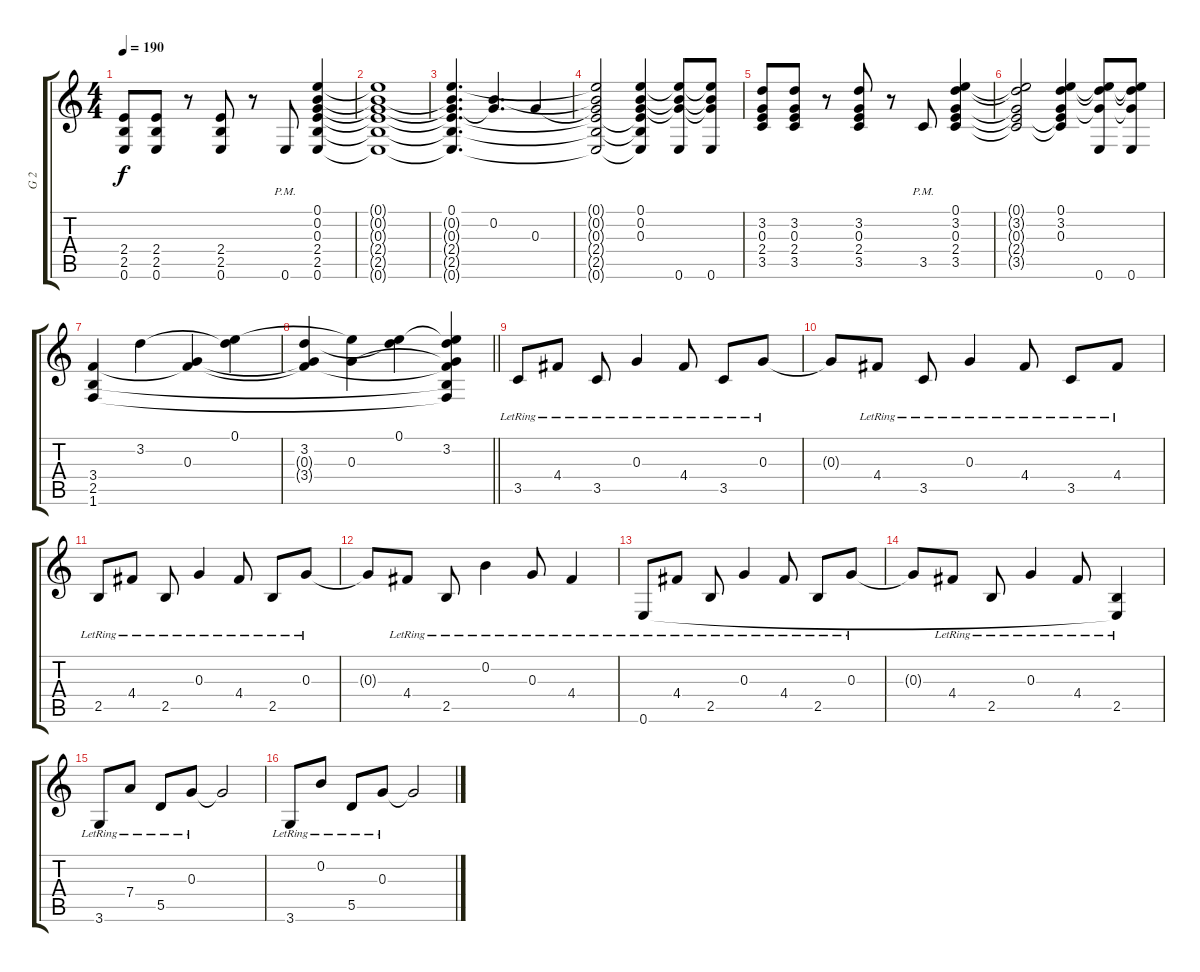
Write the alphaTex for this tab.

\track ("G 2" "G 2") {instrument overdrivenguitar}
\staff {score tabs}
\tuning (E4 B3 G3 D3 A2 E2) {hide}
\ts (4 4)
\tempo 190
\clef g2
\ks c
(2.4 2.5 0.6).8{dy f} (2.4 2.5 0.6).8 r.8 (2.4 2.5 0.6).8 r.8 0.6{pm}.8 (0.1 0.2 0.3 2.4 2.5 0.6).4 |
(0.1{t} 0.2{t} 0.3{t} 2.4{t} 2.5{t} 0.6{t}).1 |
(0.1 0.2{t} 0.3{t} 2.4{t} 2.5{t} 0.6{t}).4{d} (0.2 0.3{t}).4{d} 0.3.4 |
(0.1{t} 0.2{t} 0.3{t} 2.4{t} 2.5{t} 0.6{t}).2 (0.1 0.2 0.3 2.4{t} 2.5{t} 0.6{t}).4 (0.1{t} 0.2{t} 0.3{t} 0.6).8 (0.1{t} 0.2{t} 0.3{t} 0.6).8 |
(3.2 0.3 2.4 3.5).8 (3.2 0.3 2.4 3.5).8 r.8 (3.2 0.3 2.4 3.5).8 r.8 3.5{pm}.8 (0.1 3.2 0.3 2.4 3.5).4 |
(0.1{t} 3.2{t} 0.3{t} 2.4{t} 3.5{t}).2 (0.1 3.2 0.3 2.4{t} 3.5{t}).4 (0.1{t} 3.2{t} 0.3{t} 0.6).8 (0.1{t} 3.2{t} 0.3{t} 0.6).8 |
(3.4 2.5 1.6).4 3.2.4 (0.3 3.4{t}).4 (0.1 3.2{t}).4 |
\barLineRight lightlight
(3.2 0.3{t} 3.4{t}).4 (0.1{t} 0.3).4 (0.1 3.2{t}).4 (0.1{t} 3.2 0.3{t} 3.4{t} 2.5{t} 1.6{t}).4 |
\section ("" "")
3.5{lr}.8 4.4{lr}.8 3.5{lr}.8 0.3{lr}.4 4.4{lr}.8 3.5{lr}.8 0.3{lr}.8 |
0.3{t}.8 4.4{lr}.8 3.5{lr}.8 0.3{lr}.4 4.4{lr}.8 3.5{lr}.8 4.4{lr}.8 |
2.5{lr}.8 4.4{lr}.8 2.5{lr}.8 0.3{lr}.4 4.4{lr}.8 2.5{lr}.8 0.3{lr}.8 |
0.3{t}.8 4.4{lr}.8 2.5{lr}.8 0.2{lr}.4 0.3{lr}.8 4.4{lr}.4 |
0.6{lr}.8 4.4{lr}.8 2.5{lr}.8 0.3{lr}.4 4.4{lr}.8 2.5{lr}.8 0.3{lr}.8 |
0.3{t}.8 4.4{lr}.8 2.5{lr}.8 0.3{lr}.4 4.4{lr}.8 (2.5{lr} 0.6{t}).4 |
3.6{lr}.8 7.4{lr}.8 5.5{lr}.8 0.3{lr}.8 0.3{t}.2 |
3.6{lr}.8 0.2{lr}.8 5.5{lr}.8 0.3{lr}.8 0.3{t}.2
